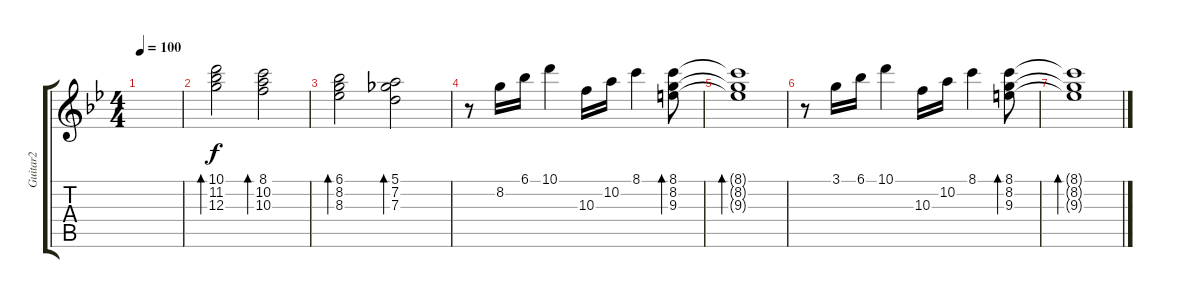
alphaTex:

\track ("Guitar2" "Guitar2") {instrument overdrivenguitar}
\staff {score tabs}
\tuning (E4 B3 G3 D3 A2 E2) {hide}
\ts (4 4)
\tempo 100
\clef g2
\ks bb
|
(10.1 11.2 12.3).2{bd 120 instrument acousticguitarsteel} (8.1 10.2 10.3).2{bd 120} |
(6.1 8.2 8.3).2{bd 120} (5.1 7.2 7.3).2{bd 120} |
r.8 8.2.16 6.1.16 10.1.4 10.3.16 10.2.16 8.1.4 (8.1 8.2 9.3).8{bd 120} |
(8.1{t} 8.2{t} 9.3{t}).1{bd 120} |
r.8 3.1.16 6.1.16 10.1.4 10.3.16 10.2.16 8.1.4 (8.1 8.2 9.3).8{bd 120} |
(8.1{t} 8.2{t} 9.3{t}).1{bd 120}
